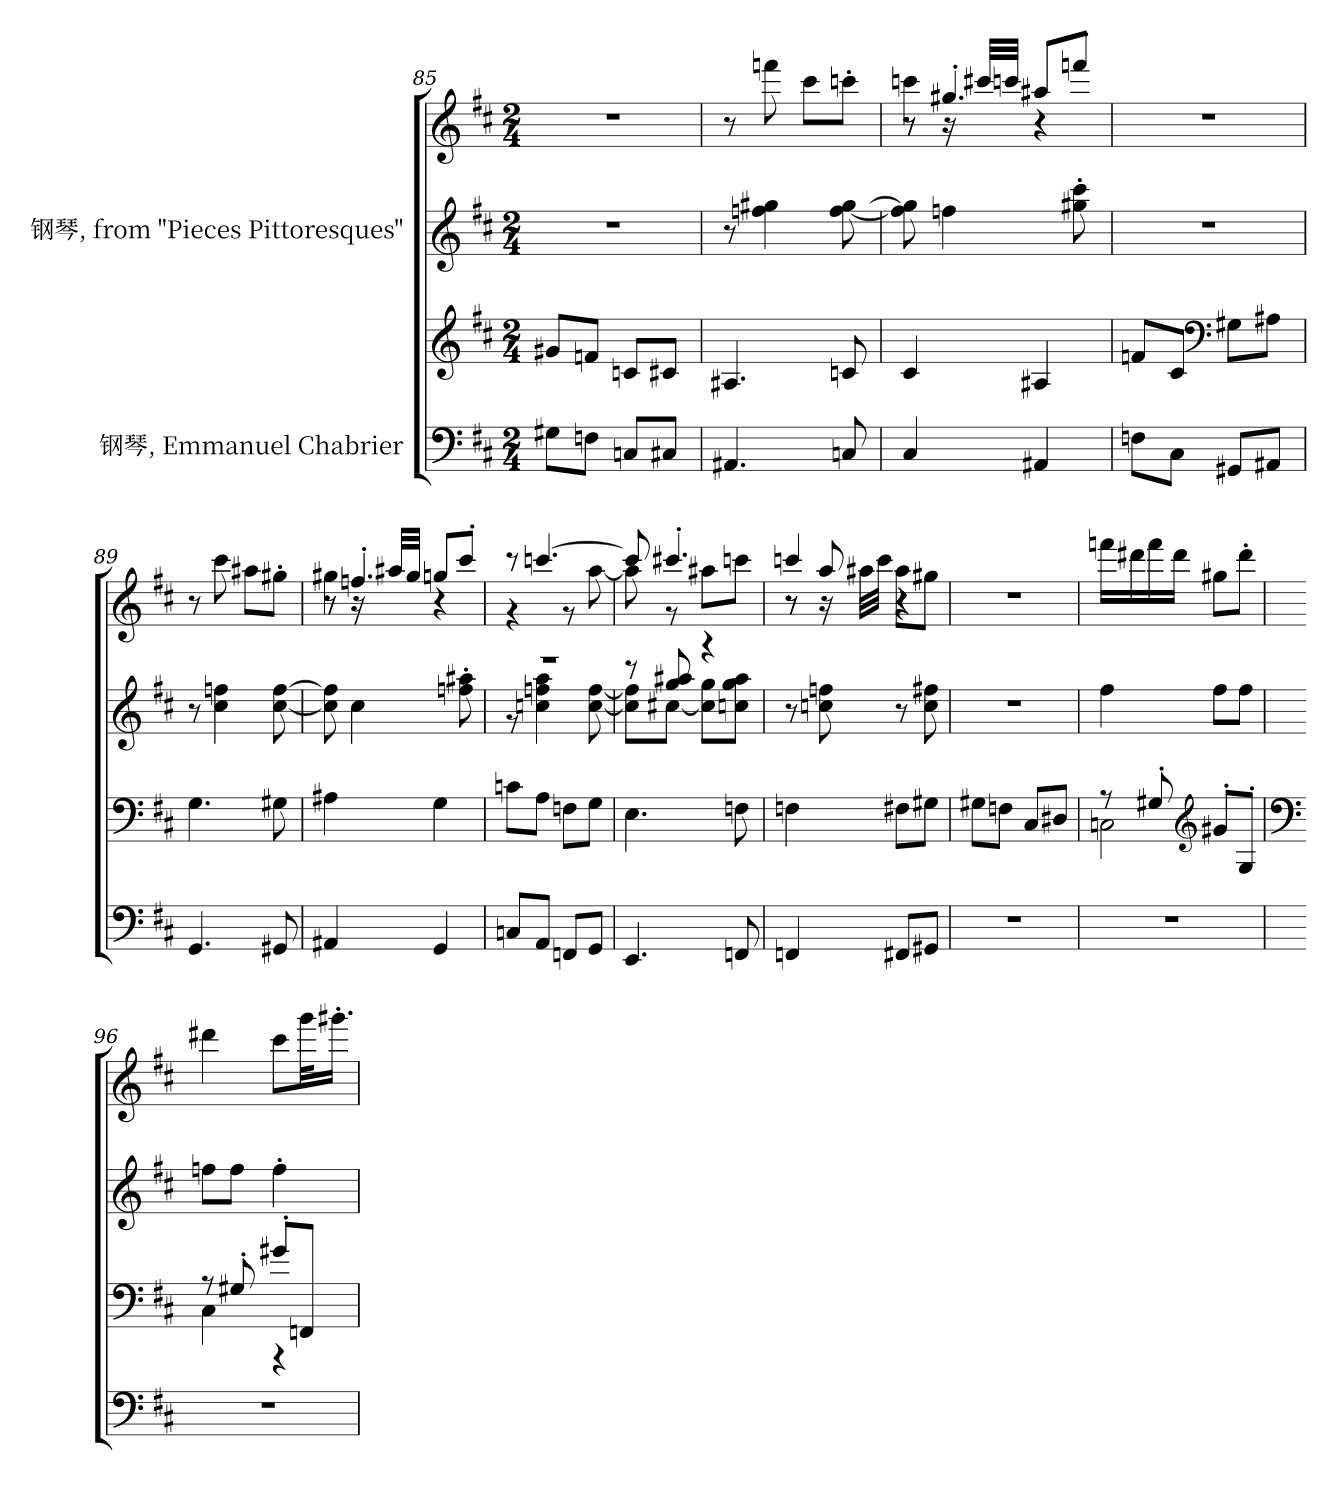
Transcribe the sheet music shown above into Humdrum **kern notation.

**kern	**kern	**kern	**kern
*part2	*part2	*part1	*part1
*staff4	*staff3	*staff2	*staff1
*I"钢琴, Emmanuel Chabrier	*	*I"钢琴, from &quot;Pieces Pittoresques&quot;	*
*clefF4	*clefG2	*clefG2	*clefG2
*k[f#c#]	*k[f#c#]	*k[f#c#]	*k[f#c#]
*M2/4	*M2/4	*M2/4	*M2/4
=85	=85	=85	=85
8G#X\L	8g#X/L	2r	2r
8Fn\J	8fn/J	.	.
8Cn/L	8cn/L	.	.
8C#X/J	8c#X/J	.	.
!!LO:LB:g=z
=86	=86	=86	=86
4.AA#X/	4.A#X/	8r	8r
.	.	4ffn\ 4gg#X\	8fffn\
.	.	.	8ccc#\L
8Cn/	8cn/	[8ff\ [8gg#\	8cccn'\J
=87	=87	=87	=87
*	*	*	*^
*	*	*	*	*^
4C#/	4c#/	8ff\] 8gg#\]	8r	4cccn\	8r
.	.	4ffn\	16r	.	4.gg#X'/
.	.	.	32ccc#X/LLL	.	.
.	.	.	32cccn/JJJ	.	.
4AA#X/	4A#X/	.	8aa#X/L	4r	.
.	.	8gg#X\' 8ccc#\'	8fffn'/J	.	.
*	*	*	*v	*v	*v
=88	=88	=88	=88
8Fn\L	8fn/L	2r	2r
8C#\J	8c#/J	.	.
*	*clefF4	*	*
8GG#X/L	8G#X\L	.	.
8AA#X/J	8A#X\J	.	.
=89	=89	=89	=89
4.GG/	4.G\	8r	8r
.	.	4cc#\ 4ffn\	8ccc#\
.	.	.	8aa#X\L
8GG#X/	8G#X\	[8cc#\ [8ff\	8gg#X'\J
!!LO:PB:g=z
=90	=90	=90	=90
*	*	*	*^
*	*	*	*	*^
4AA#X/	4A#X\	8cc#\] 8ff\]	8r	4gg#X\	8r
.	.	4cc#\	16r	.	4.ffn'/
.	.	.	32aa#X/LLL	.	.
.	.	.	32gg#/JJJ	.	.
4GG/	4G\	.	8ggn/L	4r	.
.	.	8ffn\' 8aa#X\'	8ccc#'/J	.	.
*	*	*	*	*v	*v
=91	=91	=91	=91	=91
*	*	*^	*	*
8Cn/L	8cn\L	2r	8r	8r	4r
8AA/J	8A\J	.	4ccn\ 4ffn\ 4aa\	[4.cccn/	.
8FFn/L	8Fn\L	.	.	.	8r
8GG/J	8G\J	.	[8cc\ [8ff\	.	[8aa\
=92	=92	=92	=92	=92	=92
4.EE/	4.E\	8r	8cc\] 8ff\]L	8ccc/]	8aa\]
.	.	8gg/ 8aa#X/	[8cc#X\J	4.ccc#X'/	8r
.	.	4r	8cc#\] 8gg\L	.	8aa#X\L
8FFn/	8Fn\	.	8ccn\ 8gg\ 8aa#\J	.	8cccn\J
*	*	*v	*v	*	*
=93	=93	=93	=93	=93
*	*	*	*	*^
4FFn/	4Fn\	8r	4cccn/	8r	8r
.	.	8ccn\ 8ffn\	.	16r	8aa/
.	.	.	.	32aa#X\LLL	.
.	.	.	.	32ccc\JJJ	.
8FF#X/L	8F#X\L	8r	4r	8aa#\L	4r
8GG#X/J	8G#X\J	8cc\ 8ff#X\	.	8gg#X\J	.
*	*	*	*v	*v	*v
!!LO:LB:g=z
=94	=94	=94	=94
2r	8G#X\L	2r	2r
.	8Fn\J	.	.
.	8C#/L	.	.
.	8D#X/J	.	.
=95	=95	=95	=95
*	*^	*	*
2r	8r	2Cn\	4ff#\	16fffn\LL
.	.	.	.	16ddd#X\
.	8G#X'/	.	.	16fff\
.	.	.	.	16ddd#\JJ
*	*clefG2	*	*	*
.	8g#X'/L	.	8ff#\L	8gg#X\L
.	8G#'/J	.	8ff#\J	8ddd#'\J
=96	=96	=96	=96	=96
*	*clefF4	*	*	*
2r	8r	4C#\	8ffn\L	4ddd#X\
.	8G#X'/	.	8ff\J	.
.	8g#X'/L	4r	4ff'\	8ccc#\L
.	8FFn/J	.	.	32ggg\KL
.	.	.	.	16.ggg#X'\JJ
*	*v	*v	*	*
=	=	=	=
*-	*-	*-	*-
